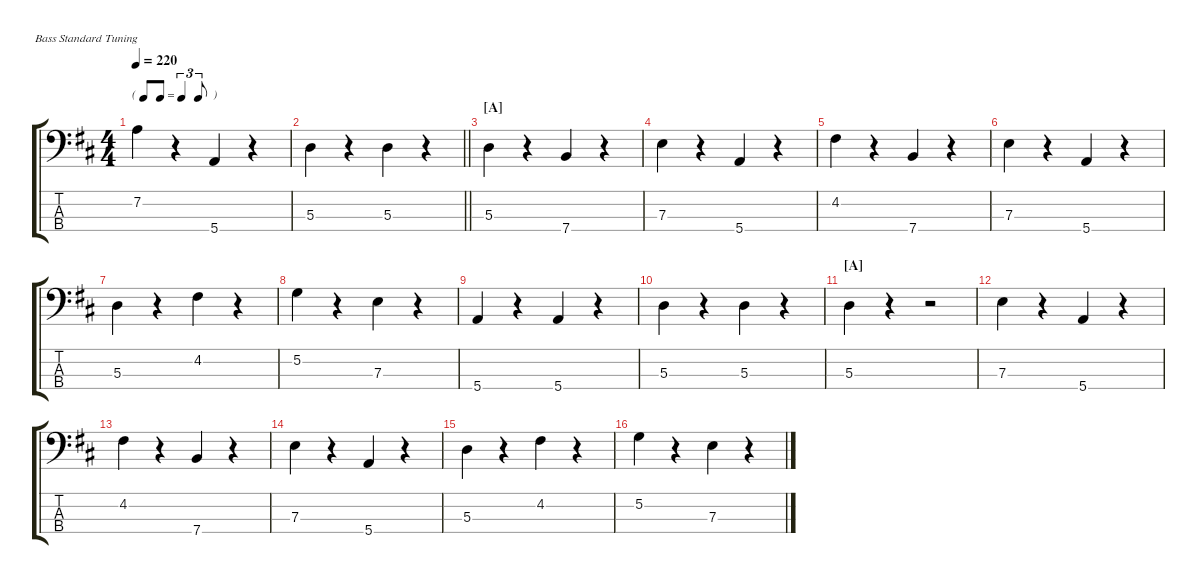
\hideDynamics
\singleTrackTrackNamePolicy hidden
\multiTrackTrackNamePolicy hidden
\firstSystemTrackNameOrientation horizontal
\otherSystemsTrackNameOrientation horizontal
\track ("Contrabass" "Cb.") {instrument acousticbass}
\staff {score tabs}
\tuning (G2 D2 A1 E1)
\ts (4 4)
\tf triplet8th
\tempo 220
\clef f4
\scale
0.25
\ks d
7.2.4{dy mp instrument acousticbass} r.4 5.4.4 r.4 |
\scale
0.25
\barLineRight lightlight
5.3.4 r.4 5.3.4 r.4 |
\section ("A" "")
5.3.4 r.4 7.4.4 r.4 |
7.3.4 r.4 5.4.4 r.4 |
4.2.4 r.4 7.4.4 r.4 |
7.3.4 r.4 5.4.4 r.4 |
5.3.4 r.4 4.2.4 r.4 |
5.2.4 r.4 7.3.4 r.4 |
5.4.4 r.4 5.4.4 r.4 |
5.3.4 r.4 5.3.4 r.4 |
\section ("A" "")
5.3.4 r.4 r.2 |
7.3.4 r.4 5.4.4 r.4 |
4.2.4 r.4 7.4.4 r.4 |
7.3.4 r.4 5.4.4 r.4 |
5.3.4 r.4 4.2.4 r.4 |
5.2.4 r.4 7.3.4 r.4
